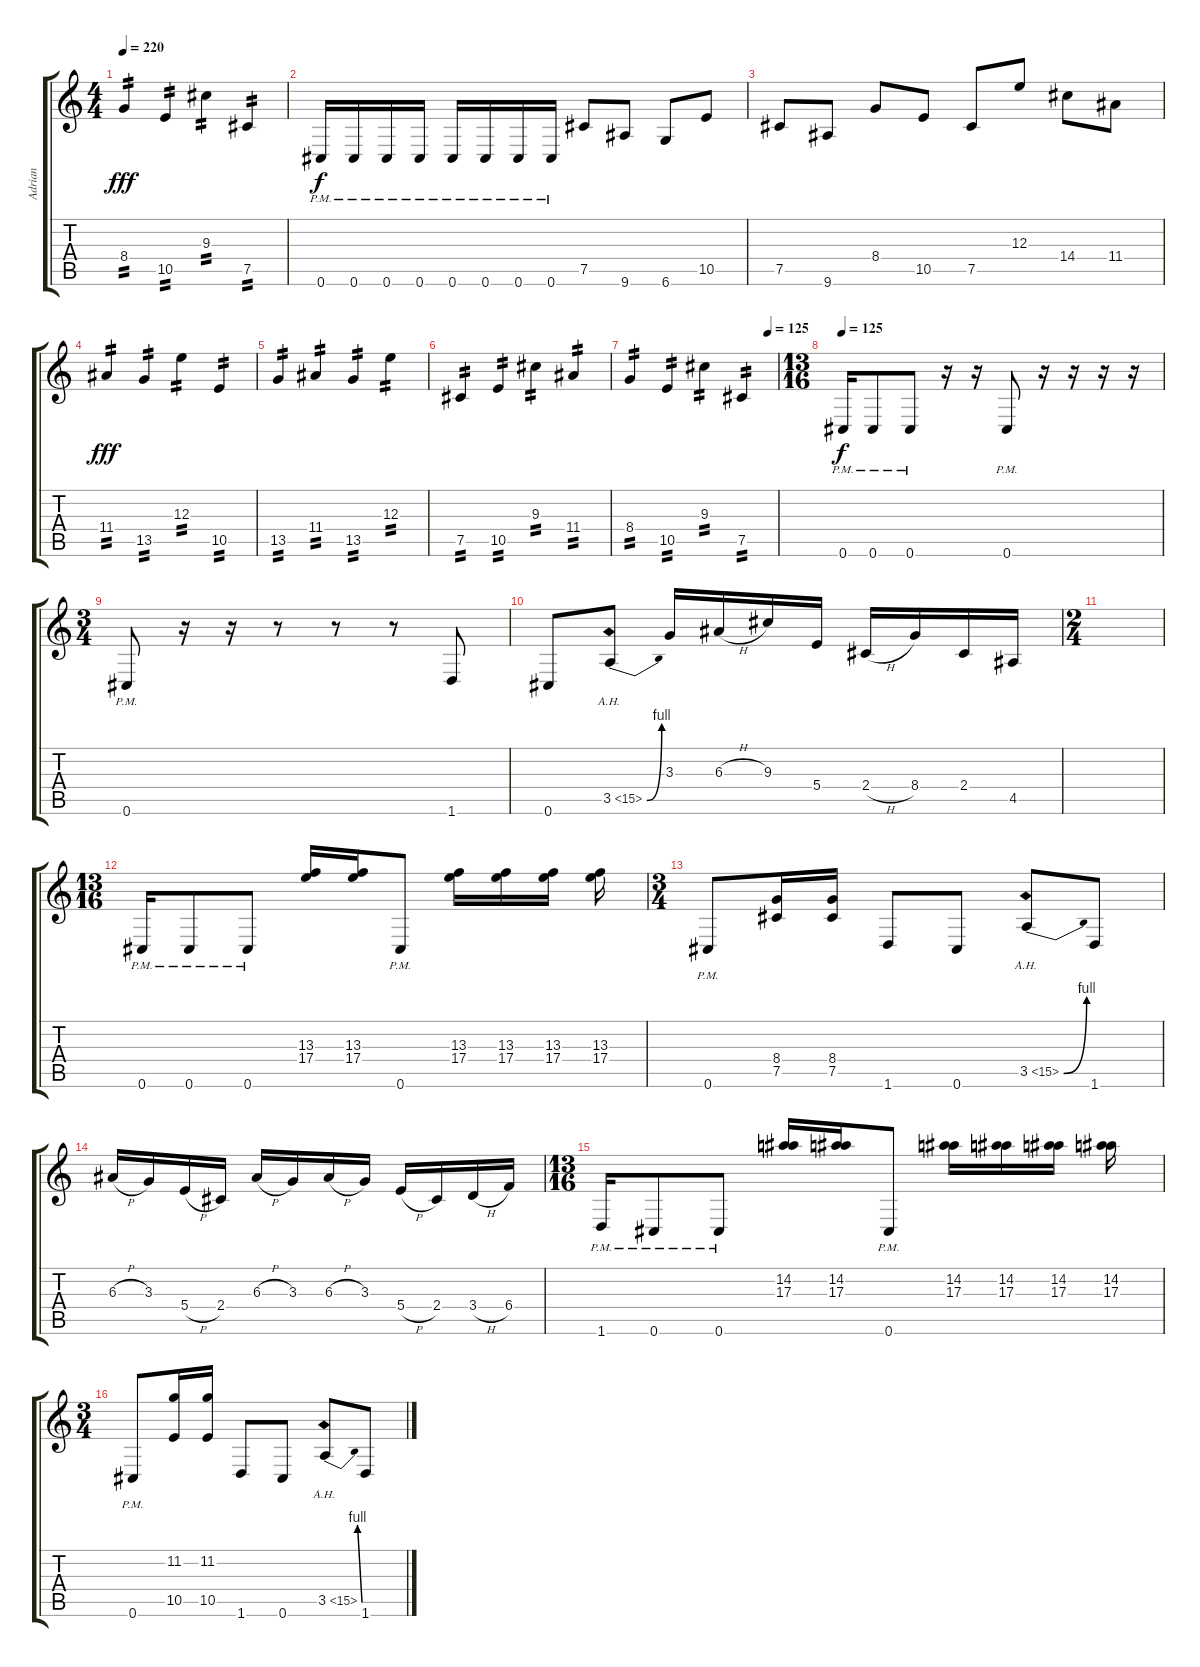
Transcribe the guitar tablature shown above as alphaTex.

\track ("Adrian" "Adrian") {instrument distortionguitar}
\staff {score tabs}
\tuning (Db4 Ab3 E3 B2 Gb2 Db2) {hide}
\ts (4 4)
\tempo 220
\clef g2
\ks c
8.4.4{tp 2 dy fff} 10.5.4{tp 2} 9.3.4{tp 2} 7.5.4{tp 2} |
0.6{pm}.16{dy f} 0.6{pm}.16 0.6{pm}.16 0.6{pm}.16 0.6{pm}.16 0.6{pm}.16 0.6{pm}.16 0.6{pm}.16 7.5.8 9.6.8 6.6.8 10.5.8 |
7.5.8 9.6.8 8.4.8 10.5.8 7.5.8 12.3.8 14.4.8 11.4.8 |
11.4.4{tp 2 dy fff} 13.5.4{tp 2} 12.3.4{tp 2} 10.5.4{tp 2} |
13.5.4{tp 2} 11.4.4{tp 2} 13.5.4{tp 2} 12.3.4{tp 2} |
7.5.4{tp 2} 10.5.4{tp 2} 9.3.4{tp 2} 11.4.4{tp 2} |
\tempo (125 0.9375)
8.4.4{tp 2} 10.5.4{tp 2} 9.3.4{tp 2} 7.5.4{tp 2} |
\ts (13 16)
\tempo 125
0.6{pm}.16{dy f} 0.6{pm}.8 0.6{pm}.8 r.16 r.16 0.6{pm}.8 r.16 r.16 r.16 r.16 |
\ts (3 4)
0.6{pm}.8 r.16 r.16 r.8 r.8 r.8 1.6.8 |
0.6.8 3.5{be (bend 0 0 60 4) ah 12}.8 3.3.16 6.3{h}.16 9.3.16 5.4.16 2.4{h}.16 8.4.16 2.4.16 4.5.16 |
\ts (2 4)
|
\ts (13 16)
0.6{pm}.16 0.6{pm}.8 0.6{pm}.8 (13.3 17.4).16 (13.3 17.4).16 0.6{pm}.8 (13.3 17.4).16 (13.3 17.4).16 (13.3 17.4).16 (13.3 17.4).16 |
\ts (3 4)
0.6{pm}.8 (8.4 7.5).16 (8.4 7.5).16 1.6.8 0.6.8 3.5{be (bend 0 0 60 4) ah 12}.8 1.6.8 |
6.3{h}.16 3.3.16 5.4{h}.16 2.4.16 6.3{h}.16 3.3.16 6.3{h}.16 3.3.16 5.4{h}.16 2.4.16 3.4{h}.16 6.4.16 |
\ts (13 16)
1.6{pm}.16 0.6{pm}.8 0.6{pm}.8 (14.2 17.3).16 (14.2 17.3).16 0.6{pm}.8 (14.2 17.3).16 (14.2 17.3).16 (14.2 17.3).16 (14.2 17.3).16 |
\ts (3 4)
0.6{pm}.8 (11.2 10.5).16 (11.2 10.5).16 1.6.8 0.6.8 3.5{be (bend 0 0 60 4) ah 12}.8 1.6.8
